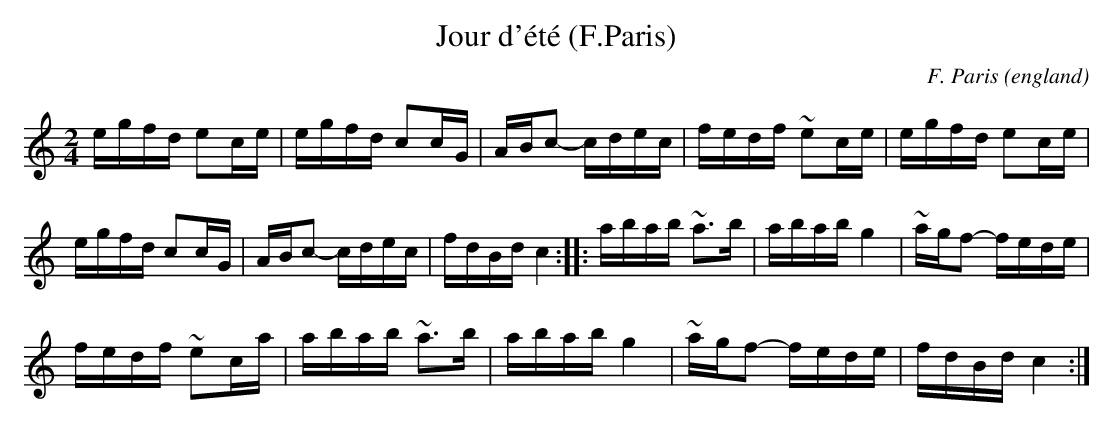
X:1
T:Jour d'été (F.Paris)
O:england
C:F. Paris
M:2/4
L:1/16
K:C
egfd e2ce|egfd c2cG|ABc2- cdec|\
fedf ~e2ce|egfd e2ce|
egfd c2cG|ABc2- cdec|fdBd c4:|\
|:abab ~a3b|abab g4|~agf2- fede|
fedf ~e2ca|abab ~a3b|abab g4|\
~agf2- fede|fdBd c4:|
